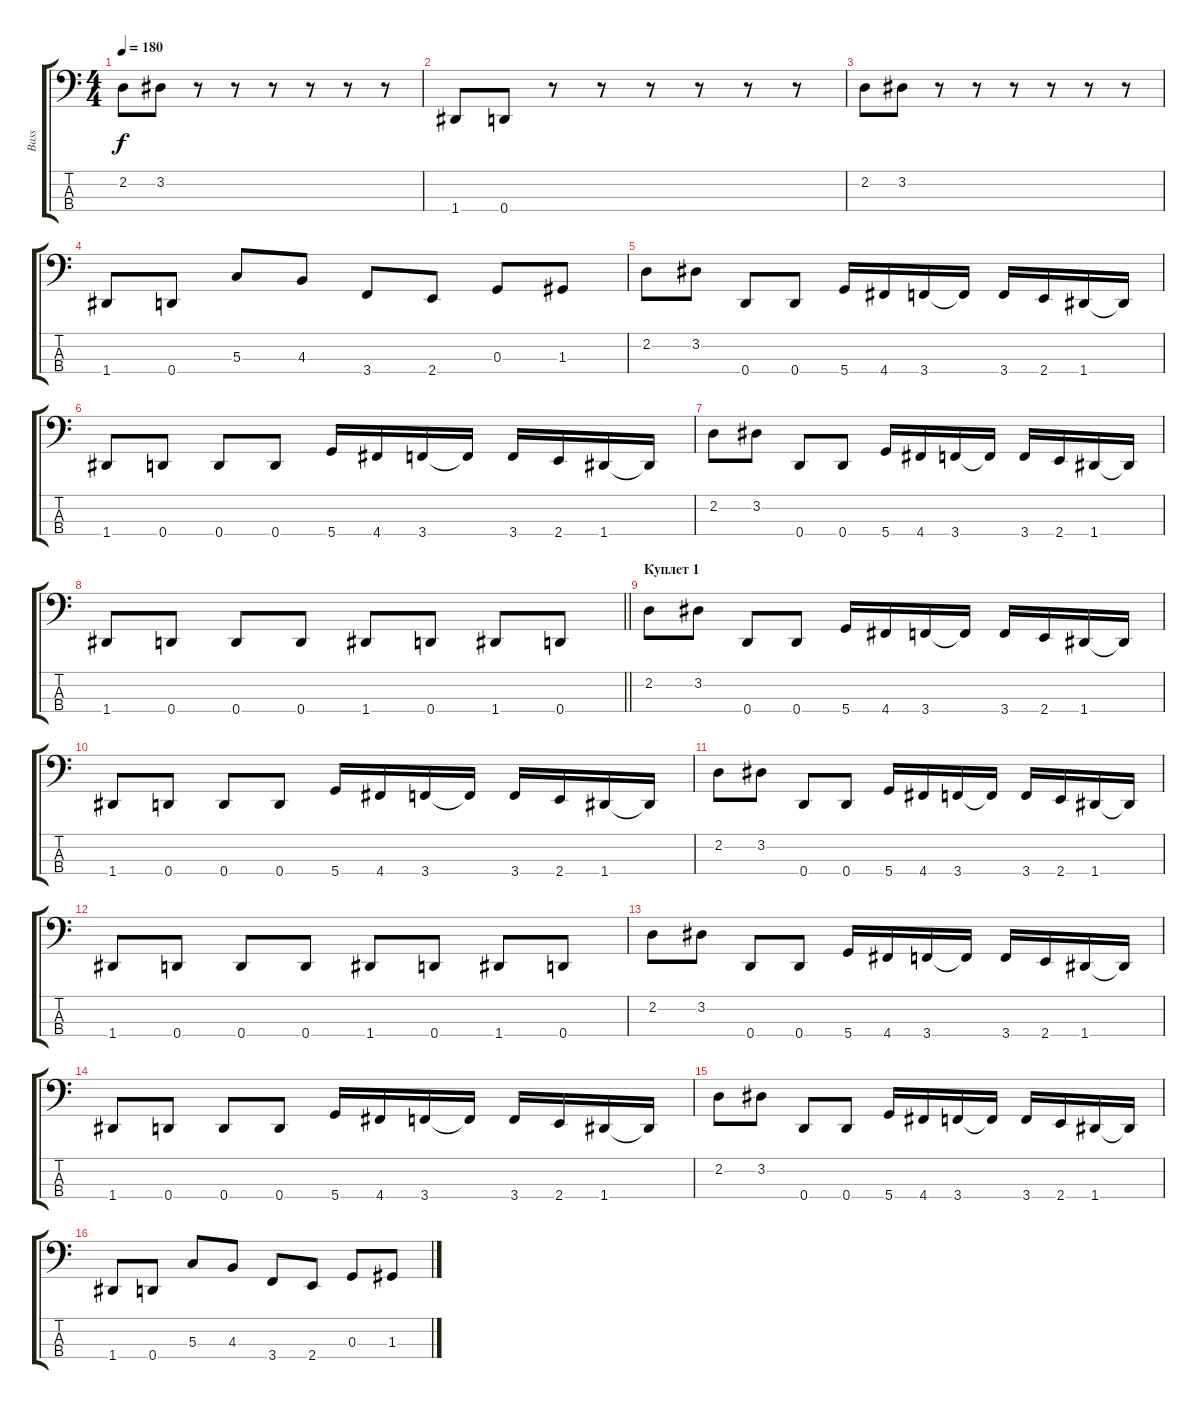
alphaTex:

\track ("Bass" "Bass") {instrument electricbasspick}
\staff {score tabs}
\tuning (F2 C2 G1 D1) {hide}
\ts (4 4)
\tempo 180
\clef f4
\ks c
2.2.8{dy f} 3.2.8 r.8 r.8 r.8 r.8 r.8 r.8 |
1.4.8 0.4.8 r.8 r.8 r.8 r.8 r.8 r.8 |
2.2.8 3.2.8 r.8 r.8 r.8 r.8 r.8 r.8 |
1.4.8 0.4.8 5.3.8 4.3.8 3.4.8 2.4.8 0.3.8 1.3.8 |
2.2.8 3.2.8 0.4.8 0.4.8 5.4.16 4.4.16 3.4.16 3.4{t}.16 3.4.16 2.4.16 1.4.16 1.4{t}.16 |
1.4.8 0.4.8 0.4.8 0.4.8 5.4.16 4.4.16 3.4.16 3.4{t}.16 3.4.16 2.4.16 1.4.16 1.4{t}.16 |
2.2.8 3.2.8 0.4.8 0.4.8 5.4.16 4.4.16 3.4.16 3.4{t}.16 3.4.16 2.4.16 1.4.16 1.4{t}.16 |
\barLineRight lightlight
1.4.8 0.4.8 0.4.8 0.4.8 1.4.8 0.4.8 1.4.8 0.4.8 |
\section ("" "Куплет 1")
2.2.8 3.2.8 0.4.8 0.4.8 5.4.16 4.4.16 3.4.16 3.4{t}.16 3.4.16 2.4.16 1.4.16 1.4{t}.16 |
1.4.8 0.4.8 0.4.8 0.4.8 5.4.16 4.4.16 3.4.16 3.4{t}.16 3.4.16 2.4.16 1.4.16 1.4{t}.16 |
2.2.8 3.2.8 0.4.8 0.4.8 5.4.16 4.4.16 3.4.16 3.4{t}.16 3.4.16 2.4.16 1.4.16 1.4{t}.16 |
1.4.8 0.4.8 0.4.8 0.4.8 1.4.8 0.4.8 1.4.8 0.4.8 |
2.2.8 3.2.8 0.4.8 0.4.8 5.4.16 4.4.16 3.4.16 3.4{t}.16 3.4.16 2.4.16 1.4.16 1.4{t}.16 |
1.4.8 0.4.8 0.4.8 0.4.8 5.4.16 4.4.16 3.4.16 3.4{t}.16 3.4.16 2.4.16 1.4.16 1.4{t}.16 |
2.2.8 3.2.8 0.4.8 0.4.8 5.4.16 4.4.16 3.4.16 3.4{t}.16 3.4.16 2.4.16 1.4.16 1.4{t}.16 |
1.4.8 0.4.8 5.3.8 4.3.8 3.4.8 2.4.8 0.3.8 1.3.8
